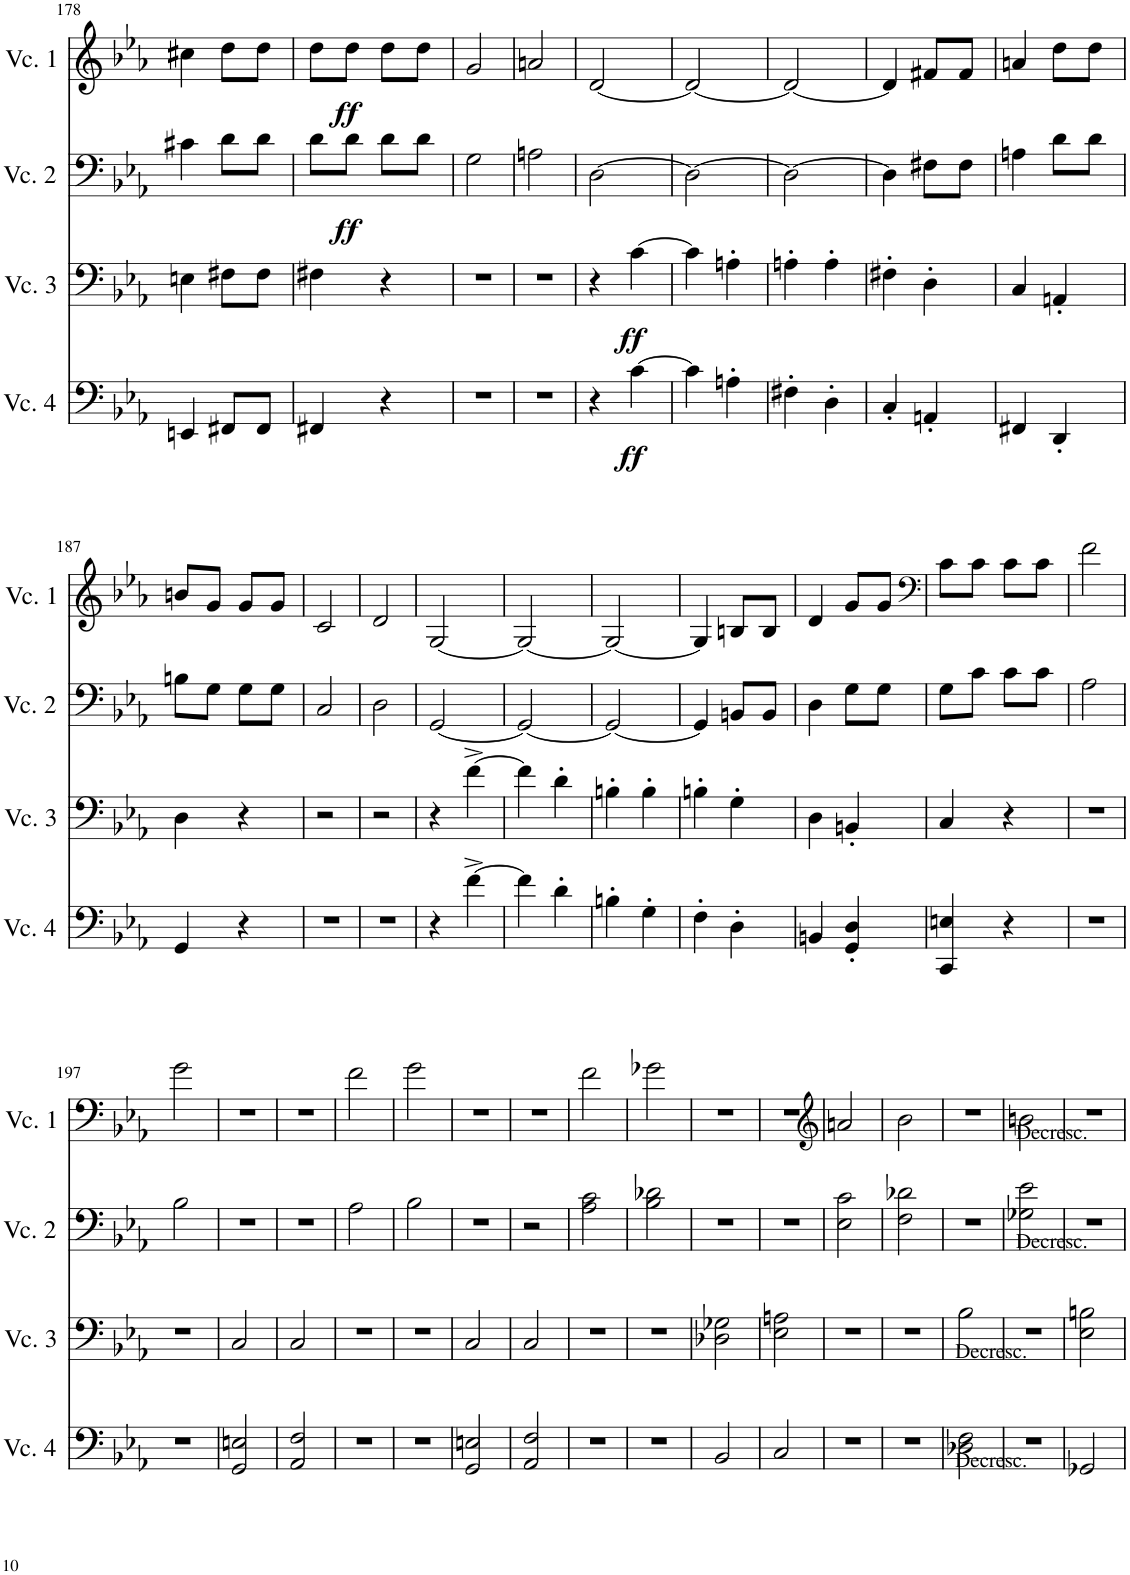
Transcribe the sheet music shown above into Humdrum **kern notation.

**kern	**dynam	**kern	**dynam	**kern	**dynam	**kern	**dynam
*part4	*part4	*part3	*part3	*part2	*part2	*part1	*part1
*staff4	*staff4	*staff3	*staff3	*staff2	*staff2	*staff1	*staff1
*I"Cello 4	*	*I"Cello 3	*	*I"Cello 2	*	*I"Cello 1	*
!!LO:PB:g=z
*clefF4	*	*clefF4	*	*clefF4	*	*clefG2	*
*k[b-e-a-]	*	*k[b-e-a-]	*	*k[b-e-a-]	*	*k[b-e-a-]	*
*M2/4	*	*M2/4	*	*M2/4	*	*M2/4	*
=178	=178	=178	=178	=178	=178	=178	=178
4EEn/	.	4En\	.	4c#X\	.	4cc#X\	.
8FF#X/L	.	8F#X\L	.	8d\L	.	8dd\L	.
8FF#/J	.	8F#\J	.	8d\J	.	8dd\J	.
=179	=179	=179	=179	=179	=179	=179	=179
4FF#X/	.	4F#X\	.	8d\L	.	8dd\L	.
!	!	!	!	!	!LO:DY:b	!	!LO:DY:b
.	.	.	.	8d\J	ff	8dd\J	ff
4r	.	4r	.	8d\L	.	8dd\L	.
.	.	.	.	8d\J	.	8dd\J	.
=180	=180	=180	=180	=180	=180	=180	=180
2r	.	2r	.	2G\	.	2g/	.
=181	=181	=181	=181	=181	=181	=181	=181
2r	.	2r	.	2An\	.	2an/	.
=182	=182	=182	=182	=182	=182	=182	=182
4r	.	4r	.	[2D\	.	[2d/	.
!	!LO:DY:b	!	!LO:DY:b	!	!	!	!
[4c\	ff	[4c\	ff	.	.	.	.
=183	=183	=183	=183	=183	=183	=183	=183
4c\]	.	4c\]	.	2D\_	.	2d/_	.
4An'\	.	4An'\	.	.	.	.	.
=184	=184	=184	=184	=184	=184	=184	=184
4F#X'\	.	4An'\	.	2D\_	.	2d/_	.
4D'\	.	4A'\	.	.	.	.	.
=185	=185	=185	=185	=185	=185	=185	=185
4C'/	.	4F#X'\	.	4D\]	.	4d/]	.
4AAn'/	.	4D'\	.	8F#X\L	.	8f#X/L	.
.	.	.	.	8F#\J	.	8f#/J	.
=186	=186	=186	=186	=186	=186	=186	=186
4FF#X/	.	4C/	.	4An\	.	4an/	.
4DD'/	.	4AAn'/	.	8d\L	.	8dd\L	.
.	.	.	.	8d\J	.	8dd\J	.
!!LO:LB:g=z
=187	=187	=187	=187	=187	=187	=187	=187
4GG/	.	4D\	.	8Bn\L	.	8bn/L	.
.	.	.	.	8G\J	.	8g/J	.
4r	.	4r	.	8G\L	.	8g/L	.
.	.	.	.	8G\J	.	8g/J	.
=188	=188	=188	=188	=188	=188	=188	=188
2r	.	2r	.	2C/	.	2c/	.
=189	=189	=189	=189	=189	=189	=189	=189
2r	.	2r	.	2D\	.	2d/	.
=190	=190	=190	=190	=190	=190	=190	=190
4r	.	4r	.	[2GG/	.	[2G/	.
[4f^\	.	[4f^\	.	.	.	.	.
=191	=191	=191	=191	=191	=191	=191	=191
4f\]	.	4f\]	.	2GG/_	.	2G/_	.
4d'\	.	4d'\	.	.	.	.	.
=192	=192	=192	=192	=192	=192	=192	=192
4Bn'\	.	4Bn'\	.	2GG/_	.	2G/_	.
4G'\	.	4B'\	.	.	.	.	.
=193	=193	=193	=193	=193	=193	=193	=193
4F'\	.	4Bn'\	.	4GG/]	.	4G/]	.
4D'\	.	4G'\	.	8BBn/L	.	8Bn/L	.
.	.	.	.	8BB/J	.	8B/J	.
=194	=194	=194	=194	=194	=194	=194	=194
4BBn/	.	4D\	.	4D\	.	4d/	.
4GG/' 4D/'	.	4BBn'/	.	8G\L	.	8g/L	.
.	.	.	.	8G\J	.	8g/J	.
=195	=195	=195	=195	=195	=195	=195	=195
*	*	*	*	*	*	*clefF4	*
4CC/ 4En/	.	4C/	.	8G\L	.	8c\L	.
.	.	.	.	8c\J	.	8c\J	.
4r	.	4r	.	8c\L	.	8c\L	.
.	.	.	.	8c\J	.	8c\J	.
=196	=196	=196	=196	=196	=196	=196	=196
2r	.	2r	.	2A-\	.	2f\	.
!!LO:LB:g=z
=197	=197	=197	=197	=197	=197	=197	=197
2r	.	2r	.	2B-\	.	2g\	.
=198	=198	=198	=198	=198	=198	=198	=198
2GG/ 2En/	.	2C/	.	2r	.	2r	.
=199	=199	=199	=199	=199	=199	=199	=199
2AA-/ 2F/	.	2C/	.	2r	.	2r	.
=200	=200	=200	=200	=200	=200	=200	=200
2r	.	2r	.	2A-\	.	2f\	.
=201	=201	=201	=201	=201	=201	=201	=201
2r	.	2r	.	2B-\	.	2g\	.
=202	=202	=202	=202	=202	=202	=202	=202
2GG/ 2En/	.	2C/	.	2r	.	2r	.
=203	=203	=203	=203	=203	=203	=203	=203
2AA-/ 2F/	.	2C/	.	2r	.	2r	.
=204	=204	=204	=204	=204	=204	=204	=204
2r	.	2r	.	2A-\ 2c\	.	2f\	.
=205	=205	=205	=205	=205	=205	=205	=205
2r	.	2r	.	2B-\ 2d-X\	.	2g-X\	.
=206	=206	=206	=206	=206	=206	=206	=206
2BB-/	.	2D-X\ 2G-X\	.	2r	.	2r	.
=207	=207	=207	=207	=207	=207	=207	=207
2C/	.	2E-\ 2An\	.	2r	.	2r	.
=208	=208	=208	=208	=208	=208	=208	=208
*	*	*	*	*	*	*clefG2	*
2r	.	2r	.	2E-\ 2c\	.	2an/	.
=209	=209	=209	=209	=209	=209	=209	=209
2r	.	2r	.	2F\ 2d-X\	.	2b-\	.
=210	=210	=210	=210	=210	=210	=210	=210
!	!	!LO:TX:a:t=Decresc.	!	!	!	!	!
!LO:TX:a:t=Decresc.	!	!	!	!	!	!	!
2D-X\ 2F\	.	2B-\	.	2r	.	2r	.
=211	=211	=211	=211	=211	=211	=211	=211
!	!	!	!	!	!	!LO:TX:a:t=Decresc.	!
!	!	!	!	!LO:TX:a:t=Decresc.	!	!	!
2r	.	2r	.	2G-X\ 2e-\	.	2bn\	.
=212	=212	=212	=212	=212	=212	=212	=212
2GG-X/	.	2E-\ 2Bn\	.	2r	.	2r	.
=	=	=	=	=	=	=	=
*-	*-	*-	*-	*-	*-	*-	*-
